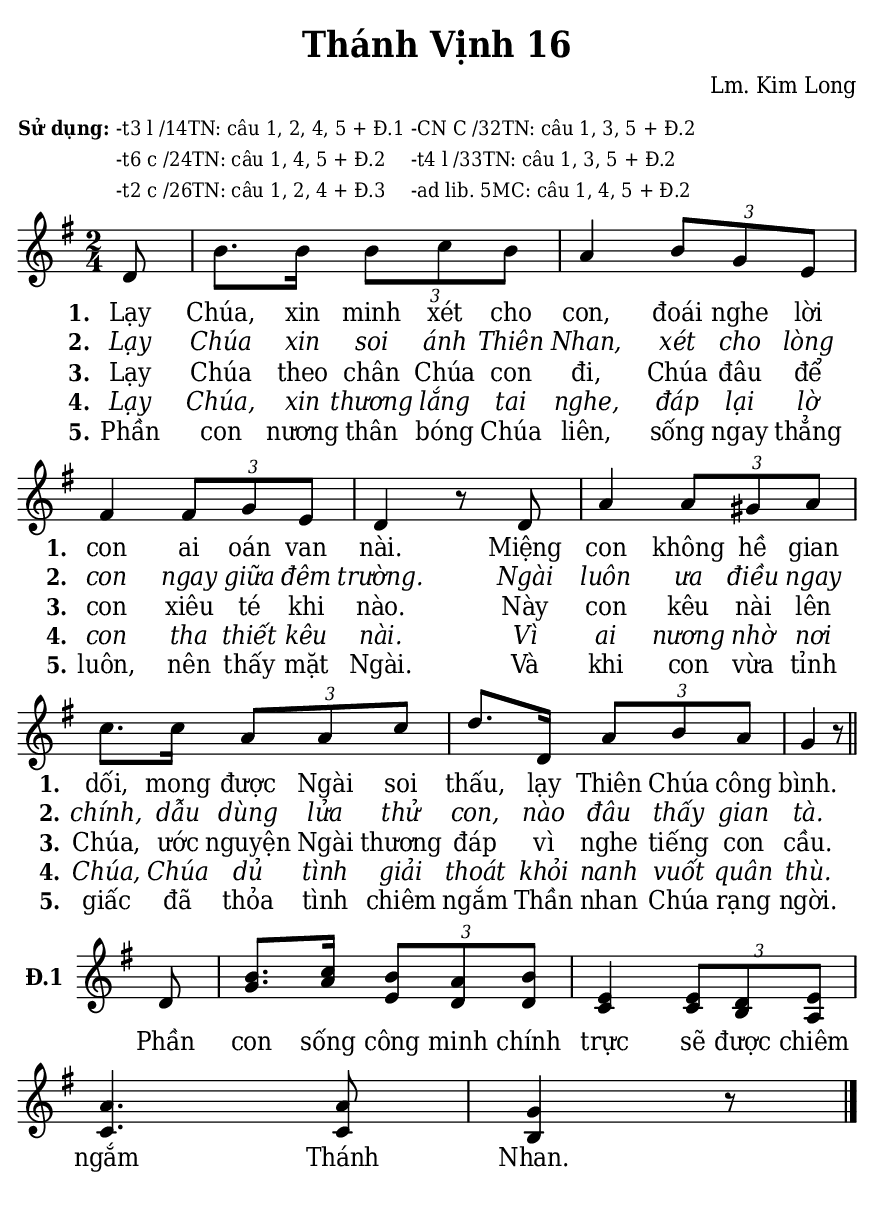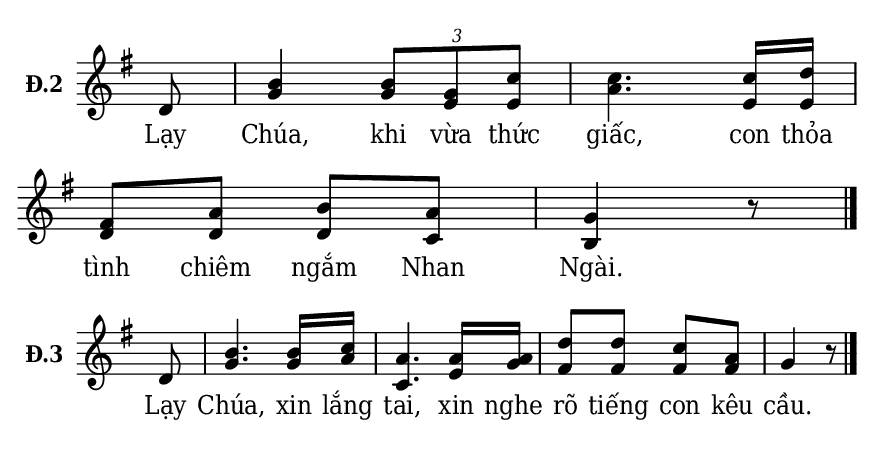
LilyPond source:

% Cài đặt chung
\version "2.22.1"
\include "english.ly"

\header {
  title = "Thánh Vịnh 16"
  composer = "Lm. Kim Long"
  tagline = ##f
}

% mã nguồn cho những chức năng chưa hỗ trợ trong phiên bản lilypond hiện tại
% cung cấp bởi cộng đồng lilypond khi gửi email đến lilypond-user@gnu.org
% in số phiên khúc trên mỗi dòng
#(define (add-grob-definition grob-name grob-entry)
     (set! all-grob-descriptions
           (cons ((@@ (lily) completize-grob-entry)
                  (cons grob-name grob-entry))
                 all-grob-descriptions)))

#(add-grob-definition
    'StanzaNumberSpanner
    `((direction . ,LEFT)
      (font-series . bold)
      (padding . 1.0)
      (side-axis . ,X)
      (stencil . ,ly:text-interface::print)
      (X-offset . ,ly:side-position-interface::x-aligned-side)
      (Y-extent . ,grob::always-Y-extent-from-stencil)
      (meta . ((class . Spanner)
               (interfaces . (font-interface
                              side-position-interface
                              stanza-number-interface
                              text-interface))))))

\layout {
    \context {
      \Global
      \grobdescriptions #all-grob-descriptions
    }
    \context {
      \Score
      \remove Stanza_number_align_engraver
      \consists
        #(lambda (context)
           (let ((texts '())
                 (syllables '()))
             (make-engraver
              (acknowledgers
               ((stanza-number-interface engraver grob source-engraver)
                  (set! texts (cons grob texts)))
               ((lyric-syllable-interface engraver grob source-engraver)
                  (set! syllables (cons grob syllables))))
              ((stop-translation-timestep engraver)
                 (for-each
                  (lambda (text)
                    (for-each
                     (lambda (syllable)
                       (ly:pointer-group-interface::add-grob
                        text
                        'side-support-elements
                        syllable))
                     syllables))
                  texts)
                 (set! syllables '())))))
    }
    \context {
      \Lyrics
      \remove Stanza_number_engraver
      \consists
        #(lambda (context)
           (let ((text #f)
                 (last-stanza #f))
             (make-engraver
              ((process-music engraver)
                 (let ((stanza (ly:context-property context 'stanza #f)))
                   (if (and stanza (not (equal? stanza last-stanza)))
                       (let ((column (ly:context-property context
'currentCommandColumn)))
                         (set! last-stanza stanza)
                         (if text
                             (ly:spanner-set-bound! text RIGHT column))
                         (set! text (ly:engraver-make-grob engraver
'StanzaNumberSpanner '()))
                         (ly:grob-set-property! text 'text stanza)
                         (ly:spanner-set-bound! text LEFT column)))))
              ((finalize engraver)
                 (if text
                     (let ((column (ly:context-property context
'currentCommandColumn)))
                       (ly:spanner-set-bound! text RIGHT column)))))))
      \override StanzaNumberSpanner.horizon-padding = 10000
    }
}

stanzaReminderOff =
  \temporary \override StanzaNumberSpanner.after-line-breaking =
     #(lambda (grob)
        ;; Can be replaced with (not (first-broken-spanner? grob)) in 2.23.
        (if (let ((siblings (ly:spanner-broken-into (ly:grob-original grob))))
              (and (pair? siblings)
                   (not (eq? grob (car siblings)))))
            (ly:grob-suicide! grob)))

stanzaReminderOn = \undo \stanzaReminderOff
% kết thúc mã nguồn

% Nhạc
nhacPhanMot = \relative c' {
  \key g \major
  \time 2/4
  \partial 8 d8 |
  b'8. b16 \tuplet 3/2 { b8 c b } |
  a4 \tuplet 3/2 { b8 g e } |
  fs4 \tuplet 3/2 { fs8 g e } |
  d4 r8 d |
  a'4 \tuplet 3/2 { a8 gs a } |
  c8. c16 \tuplet 3/2 { a8 a c } |
  d8. d,16 \tuplet 3/2 { a'8 b a } |
  g4 r8 \bar "||"
}

nhacPhanHai = \relative c' {
  \key g \major
  \time 2/4
  \partial 8 d8 |
  <<
    {
      b'8. c16 \tuplet 3/2 { b8 a b } |
      e,4 \tuplet 3/2 { e8 d8 e } |
      a4. a8 |
      g4 r8 \bar "|."
    }
    {
      g8. a16 \tuplet 3/2 { e8 d d } |
      c4 \tuplet 3/2 { c8 b a } |
      c4. c8 |
      b4 r8
    }
  >>
}

nhacPhanBa = \relative c' {
  \key g \major
  \time 2/4
  \partial 8 d8 |
  <<
    {
      b'4 \tuplet 3/2 { b8 g c } |
      c4. c16 d |
      fs,8 a b a
      g4 r8 \bar "|."
    }
    {
      g4 \tuplet 3/2 { g8 e e } |
      a4. e16 e |
      d8 d d c |
      b4 r8
    }
  >>
}

nhacPhanBon = \relative c' {
  \key g \major
  \time 2/4
  \partial 8 d8 |
  <<
    {
      b'4. b16 c |
      a4. a16 a |
      d8 d c a
    }
    {
      g4. g16 a |
      c,4. e16 g |
      fs8 fs fs fs
    }
  >>
  g4 r8 \bar "|."
}

% Lời
loiPhanMot = \lyricmode {
  <<
    {
      \set stanza = "1."
      Lạy Chúa, xin minh xét cho con,
      đoái nghe lời con ai oán van nài.
      Miệng con không hề gian dối,
      mong được Ngài soi thấu, lạy Thiên Chúa công bình.
    }
    \new Lyrics {
	    \set associatedVoice = "beSop"
	    \set stanza = "2."
      \override Lyrics.LyricText.font-shape = #'italic
	    Lạy Chúa xin soi ánh Thiên Nhan,
	    xét cho lòng con ngay giữa đêm trường.
	    Ngài luôn ưa điều ngay chính,
	    dẫu dùng lửa thử con, nào đâu thấy gian tà.
    }
    \new Lyrics {
	    \set associatedVoice = "beSop"
	    \set stanza = "3."
	    Lạy Chúa theo chân Chúa con đi,
	    Chúa đâu để con xiêu té khi nào.
	    Này con kêu nài lên Chúa,
	    ước nguyện Ngài thương đáp vì nghe tiếng con cầu.
    }
    \new Lyrics {
	    \set associatedVoice = "beSop"
	    \set stanza = "4."
      \override Lyrics.LyricText.font-shape = #'italic
	    Lạy Chúa, xin thương lắng tai nghe,
	    đáp lại lờ con tha thiết kêu nài.
	    Vì ai nương nhờ nơi Chúa,
	    Chúa dủ tình giải thoát khỏi nanh vuốt quân thù.
    }
    \new Lyrics {
	    \set associatedVoice = "beSop"
	    \set stanza = "5."
	    Phần con nương thân bóng Chúa liên,
	    sống ngay thẳng luôn,
	    nên thấy mặt Ngài.
	    Và khi con vừa tỉnh giấc
	    đã thỏa tình chiêm ngắm Thần nhan Chúa rạng ngời.
    }
  >>
}

loiPhanHai = \lyricmode {
  Phần con sống công minh chính trực
  sẽ được chiêm ngắm Thánh Nhan.
}

loiPhanBa = \lyricmode {
  Lạy Chúa, khi vừa thức giấc, con thỏa tình chiêm ngắm Nhan Ngài.
}

loiPhanBon = \lyricmode {
  Lạy Chúa, xin lắng tai, xin nghe rõ tiếng con kêu cầu.
}

% Dàn trang
\paper {
  #(set-paper-size "a5")
  top-margin = 3\mm
  bottom-margin = 3\mm
  left-margin = 3\mm
  right-margin = 3\mm
  indent = #0
  #(define fonts
	 (make-pango-font-tree "Deja Vu Serif Condensed"
	 		       "Deja Vu Serif Condensed"
			       "Deja Vu Serif Condensed"
			       (/ 20 20)))
  print-page-number = ##f
  ragged-bottom = ##t
}

\markup {
  \vspace #1
  %\fill-line {
    \column {
      \left-align {
        \line { \bold \small "Sử dụng:" }
      }
    }
    \column {
      \left-align {
        \line { \small "-t3 l /14TN: câu 1, 2, 4, 5 + Đ.1" }
        \line { \small "-t6 c /24TN: câu 1, 4, 5 + Đ.2" }
        \line { \small "-t2 c /26TN: câu 1, 2, 4 + Đ.3" }
      }
    }
    \column {
      \left-align {
        \line { \small "-CN C /32TN: câu 1, 3, 5 + Đ.2" }
        \line { \small "-t4 l /33TN: câu 1, 3, 5 + Đ.2" }
        \line { \small "-ad lib. 5MC: câu 1, 4, 5 + Đ.2" }
      }
    }
  %}
}

\score {
  <<
    \new Staff <<
        \clef treble
        \new Voice = beSop {
          \nhacPhanMot
        }
      \new Lyrics \lyricsto beSop \loiPhanMot
    >>
  >>
  \layout {
    \override Lyrics.LyricSpace.minimum-distance = #0.6
    \override Score.BarNumber.break-visibility = ##(#f #f #f)
    \override Score.SpacingSpanner.uniform-stretching = ##t
    ragged-last = ##f
  }
}

\score {
  <<
    \new Staff \with {
      \remove "Time_signature_engraver"
      instrumentName = \markup { \bold "Đ.1" }} <<
        \clef treble
        \new Voice = beSop {
          \nhacPhanHai
        }
      \new Lyrics \lyricsto beSop \loiPhanHai
    >>
  >>
  \layout {
    indent = 10
    \override Lyrics.LyricSpace.minimum-distance = #0.8
    \override Score.BarNumber.break-visibility = ##(#f #f #f)
    \override Score.SpacingSpanner.uniform-stretching = ##t
    ragged-last = ##f
  }
}

\score {
  <<
    \new Staff \with {
      \remove "Time_signature_engraver"
      instrumentName = \markup { \bold "Đ.2" }} <<
        \clef treble
        \new Voice = beSop {
          \nhacPhanBa
        }
      \new Lyrics \lyricsto beSop \loiPhanBa
    >>
  >>
  \layout {
    indent = 10
    \override Lyrics.LyricSpace.minimum-distance = #1
    \override Score.BarNumber.break-visibility = ##(#f #f #f)
    \override Score.SpacingSpanner.uniform-stretching = ##t
    ragged-last = ##f
  }
}

\score {
  <<
    \new Staff \with {
      \remove "Time_signature_engraver"
      instrumentName = \markup { \bold "Đ.3" }} <<
        \clef treble
        \new Voice = beSop {
          \nhacPhanBon
        }
      \new Lyrics \lyricsto beSop \loiPhanBon
    >>
  >>
  \layout {
    indent = 10
    \override Lyrics.LyricSpace.minimum-distance = #1
    \override Score.BarNumber.break-visibility = ##(#f #f #f)
    \override Score.SpacingSpanner.uniform-stretching = ##t
    ragged-last = ##f
  }
}
